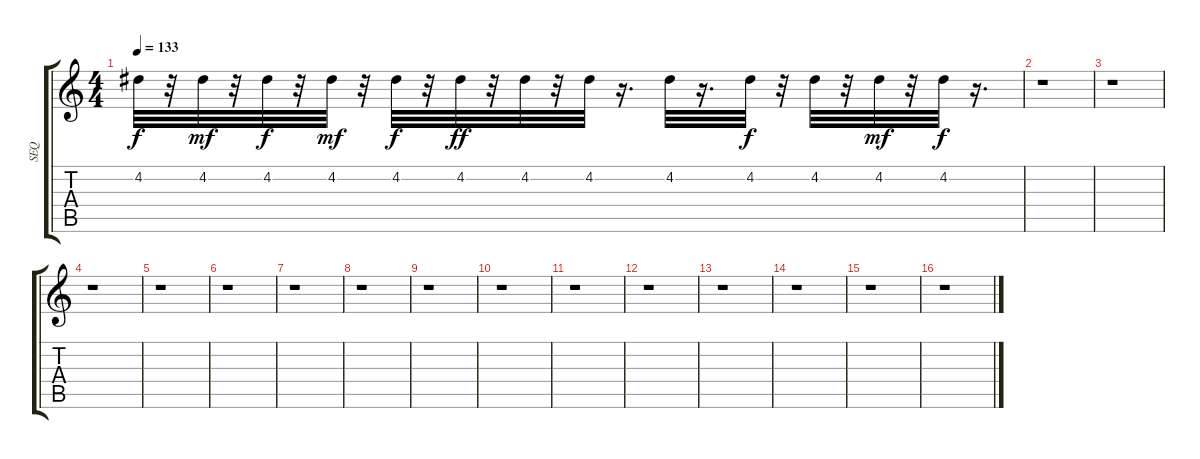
\track ("SEQ                                 " "SEQ       ") {instrument synthbass2}
\staff {score tabs}
\tuning (E4 B3 G3 D3 A2 E2) {hide}
\ts (4 4)
\tempo 133
\clef g2
\ks c
4.2.32{dy f balance 4} r.32 4.2.32{dy mf balance 5} r.32 4.2.32{dy f balance 6} r.32 4.2.32{dy mf balance 7} r.32 4.2.32{dy f balance 8} r.32 4.2.32{dy ff balance 9} r.32 4.2.32{balance 10} r.32 4.2.32{balance 11} r.16{d} 4.2.32{balance 11} r.16{d} 4.2.32{dy f balance 9} r.32 4.2.32{balance 8} r.32 4.2.32{dy mf balance 7} r.32 4.2.32{dy f balance 6} r.16{d} |
r.1 |
r.1 |
r.1 |
r.1 |
r.1 |
r.1 |
r.1 |
r.1 |
r.1 |
r.1 |
r.1 |
r.1 |
r.1 |
r.1 |
r.1
